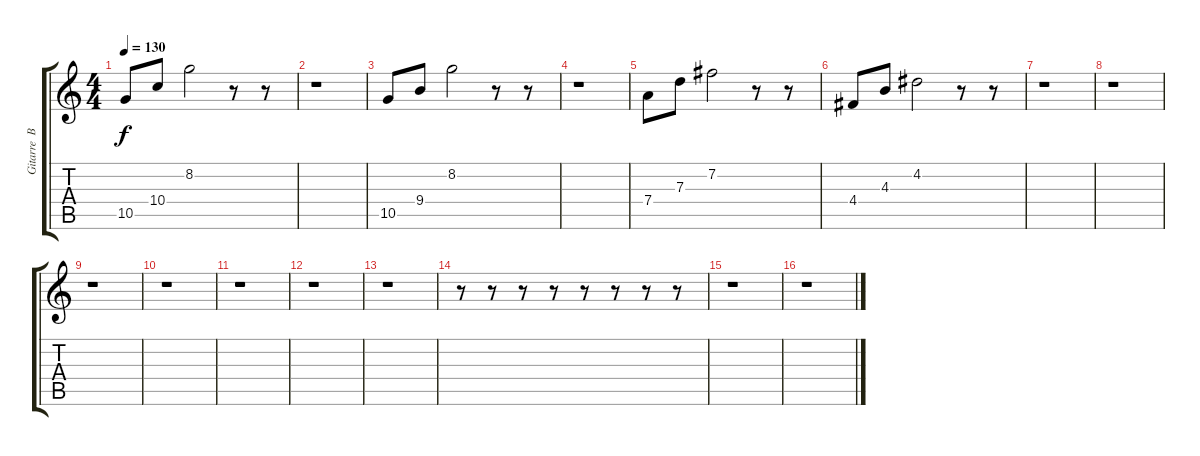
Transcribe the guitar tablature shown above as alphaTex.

\track ("Gitarre  Breiti" "Gitarre  B") {instrument electricguitarclean}
\staff {score tabs}
\tuning (E4 B3 G3 D3 A2 E2) {hide}
\ts (4 4)
\tempo 130
\clef g2
\ks c
10.5.8{dy f} 10.4.8 8.2.2 r.8 r.8 |
r.1 |
10.5.8 9.4.8 8.2.2 r.8 r.8 |
r.1 |
7.4.8 7.3.8 7.2.2 r.8 r.8 |
4.4.8 4.3.8 4.2.2 r.8 r.8 |
r.1 |
r.1 |
r.1 |
r.1 |
r.1 |
r.1 |
r.1 |
r.8 r.8 r.8 r.8 r.8 r.8 r.8 r.8 |
r.1 |
r.1
